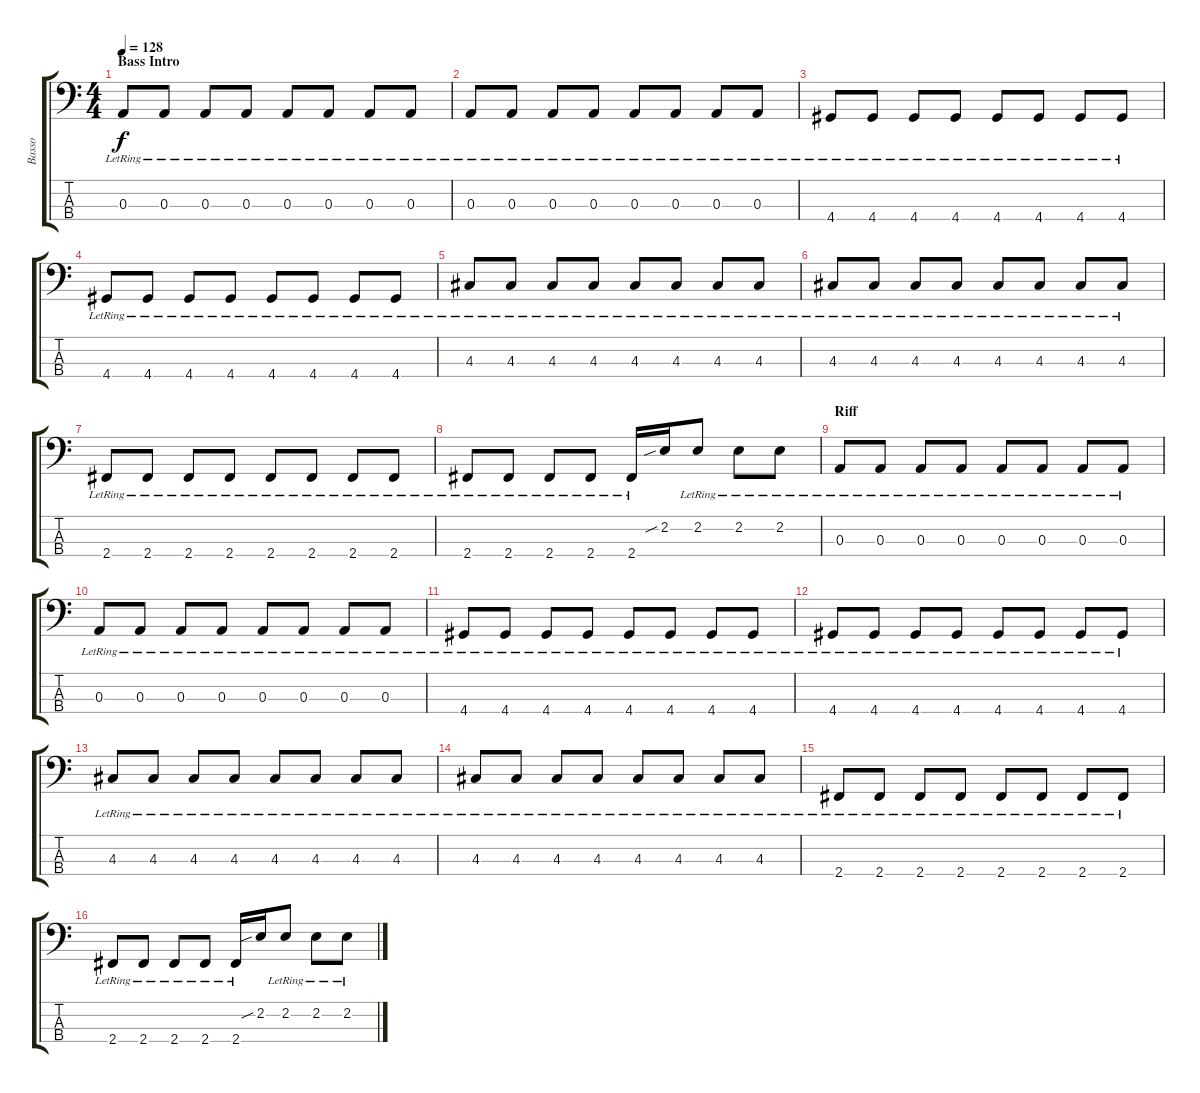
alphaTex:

\track ("Basso" "Basso") {instrument electricbassfinger}
\staff {score tabs}
\tuning (G2 D2 A1 E1) {hide}
\ts (4 4)
\section ("" "Bass Intro")
\tempo 128
\clef f4
\ks c
0.3{lr}.8{dy f instrument electricbassfinger} 0.3{lr}.8 0.3{lr}.8 0.3{lr}.8 0.3{lr}.8 0.3{lr}.8 0.3{lr}.8 0.3{lr}.8 |
0.3{lr}.8 0.3{lr}.8 0.3{lr}.8 0.3{lr}.8 0.3{lr}.8 0.3{lr}.8 0.3{lr}.8 0.3{lr}.8 |
4.4{lr}.8 4.4{lr}.8 4.4{lr}.8 4.4{lr}.8 4.4{lr}.8 4.4{lr}.8 4.4{lr}.8 4.4{lr}.8 |
4.4{lr}.8 4.4{lr}.8 4.4{lr}.8 4.4{lr}.8 4.4{lr}.8 4.4{lr}.8 4.4{lr}.8 4.4{lr}.8 |
4.3{lr}.8 4.3{lr}.8 4.3{lr}.8 4.3{lr}.8 4.3{lr}.8 4.3{lr}.8 4.3{lr}.8 4.3{lr}.8 |
4.3{lr}.8 4.3{lr}.8 4.3{lr}.8 4.3{lr}.8 4.3{lr}.8 4.3{lr}.8 4.3{lr}.8 4.3{lr}.8 |
2.4{lr}.8 2.4{lr}.8 2.4{lr}.8 2.4{lr}.8 2.4{lr}.8 2.4{lr}.8 2.4{lr}.8 2.4{lr}.8 |
2.4{lr}.8 2.4{lr}.8 2.4{lr}.8 2.4{lr}.8 2.4{lr}.16 2.2{sib}.16 2.2{lr}.8 2.2{lr}.8 2.2{lr}.8 |
\section ("" "Riff")
0.3{lr}.8 0.3{lr}.8 0.3{lr}.8 0.3{lr}.8 0.3{lr}.8 0.3{lr}.8 0.3{lr}.8 0.3{lr}.8 |
0.3{lr}.8 0.3{lr}.8 0.3{lr}.8 0.3{lr}.8 0.3{lr}.8 0.3{lr}.8 0.3{lr}.8 0.3{lr}.8 |
4.4{lr}.8 4.4{lr}.8 4.4{lr}.8 4.4{lr}.8 4.4{lr}.8 4.4{lr}.8 4.4{lr}.8 4.4{lr}.8 |
4.4{lr}.8 4.4{lr}.8 4.4{lr}.8 4.4{lr}.8 4.4{lr}.8 4.4{lr}.8 4.4{lr}.8 4.4{lr}.8 |
4.3{lr}.8 4.3{lr}.8 4.3{lr}.8 4.3{lr}.8 4.3{lr}.8 4.3{lr}.8 4.3{lr}.8 4.3{lr}.8 |
4.3{lr}.8 4.3{lr}.8 4.3{lr}.8 4.3{lr}.8 4.3{lr}.8 4.3{lr}.8 4.3{lr}.8 4.3{lr}.8 |
2.4{lr}.8 2.4{lr}.8 2.4{lr}.8 2.4{lr}.8 2.4{lr}.8 2.4{lr}.8 2.4{lr}.8 2.4{lr}.8 |
2.4{lr}.8 2.4{lr}.8 2.4{lr}.8 2.4{lr}.8 2.4{lr}.16 2.2{sib}.16 2.2{lr}.8 2.2{lr}.8 2.2{lr}.8
